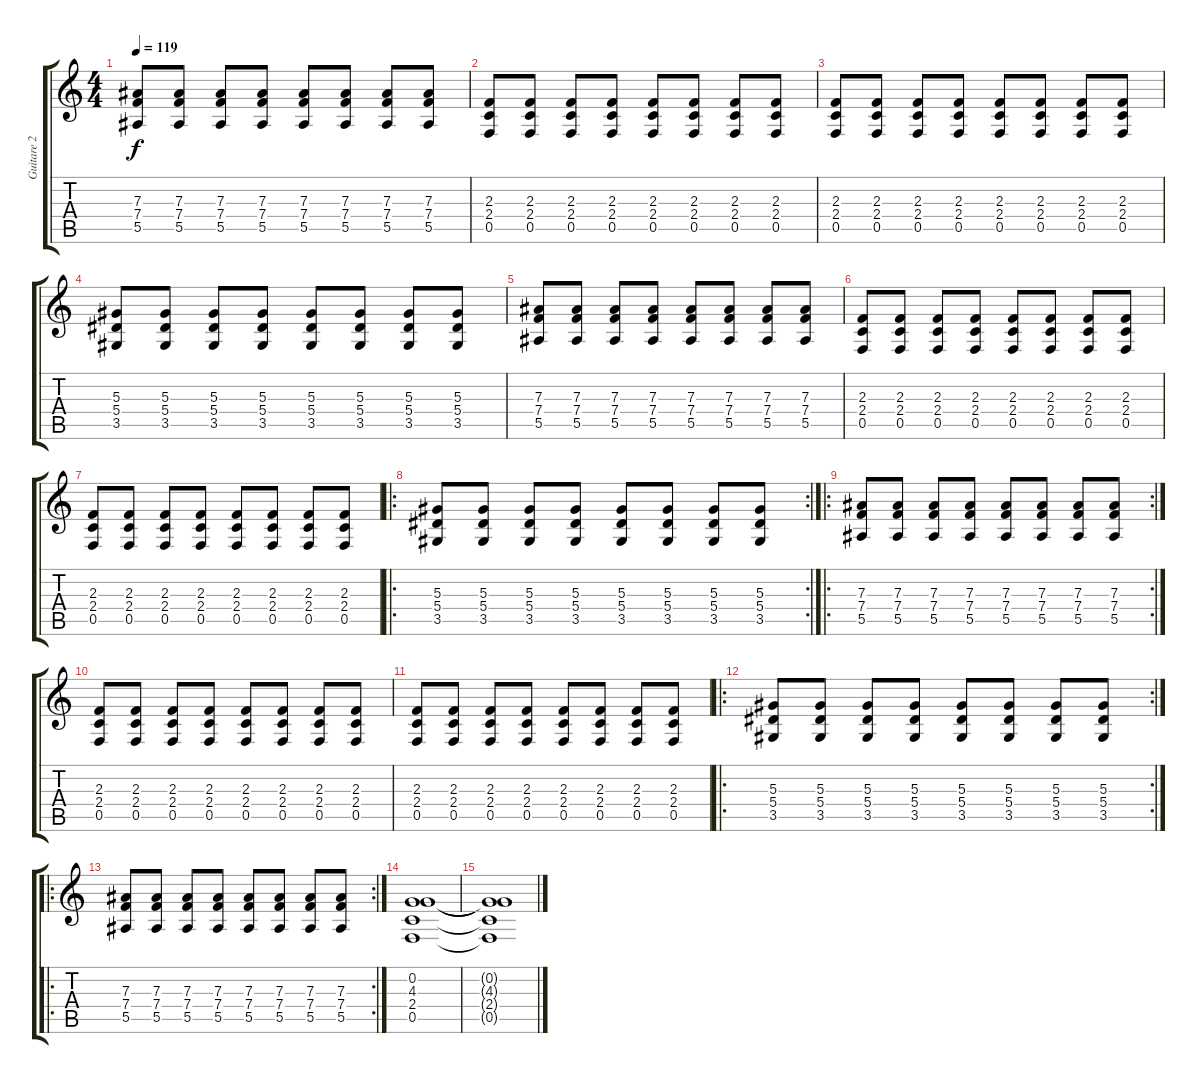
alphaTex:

\track ("Guitare 2 (Disto)" "Guitare 2 ") {instrument distortionguitar}
\staff {score tabs}
\tuning (C4 G3 Eb3 Bb2 F2 C2) {hide}
\ts (4 4)
\tempo 119
\clef g2
\ks c
(7.3 7.4 5.5).8{dy f} (7.3 7.4 5.5).8 (7.3 7.4 5.5).8 (7.3 7.4 5.5).8 (7.3 7.4 5.5).8 (7.3 7.4 5.5).8 (7.3 7.4 5.5).8 (7.3 7.4 5.5).8 |
(2.3 2.4 0.5).8 (2.3 2.4 0.5).8 (2.3 2.4 0.5).8 (2.3 2.4 0.5).8 (2.3 2.4 0.5).8 (2.3 2.4 0.5).8 (2.3 2.4 0.5).8 (2.3 2.4 0.5).8 |
(2.3 2.4 0.5).8 (2.3 2.4 0.5).8 (2.3 2.4 0.5).8 (2.3 2.4 0.5).8 (2.3 2.4 0.5).8 (2.3 2.4 0.5).8 (2.3 2.4 0.5).8 (2.3 2.4 0.5).8 |
(5.3 5.4 3.5).8 (5.3 5.4 3.5).8 (5.3 5.4 3.5).8 (5.3 5.4 3.5).8 (5.3 5.4 3.5).8 (5.3 5.4 3.5).8 (5.3 5.4 3.5).8 (5.3 5.4 3.5).8 |
(7.3 7.4 5.5).8 (7.3 7.4 5.5).8 (7.3 7.4 5.5).8 (7.3 7.4 5.5).8 (7.3 7.4 5.5).8 (7.3 7.4 5.5).8 (7.3 7.4 5.5).8 (7.3 7.4 5.5).8 |
(2.3 2.4 0.5).8 (2.3 2.4 0.5).8 (2.3 2.4 0.5).8 (2.3 2.4 0.5).8 (2.3 2.4 0.5).8 (2.3 2.4 0.5).8 (2.3 2.4 0.5).8 (2.3 2.4 0.5).8 |
(2.3 2.4 0.5).8 (2.3 2.4 0.5).8 (2.3 2.4 0.5).8 (2.3 2.4 0.5).8 (2.3 2.4 0.5).8 (2.3 2.4 0.5).8 (2.3 2.4 0.5).8 (2.3 2.4 0.5).8 |
\ro
\rc 2
(5.3 5.4 3.5).8 (5.3 5.4 3.5).8 (5.3 5.4 3.5).8 (5.3 5.4 3.5).8 (5.3 5.4 3.5).8 (5.3 5.4 3.5).8 (5.3 5.4 3.5).8 (5.3 5.4 3.5).8 |
\ro
\rc 2
(7.3 7.4 5.5).8 (7.3 7.4 5.5).8 (7.3 7.4 5.5).8 (7.3 7.4 5.5).8 (7.3 7.4 5.5).8 (7.3 7.4 5.5).8 (7.3 7.4 5.5).8 (7.3 7.4 5.5).8 |
(2.3 2.4 0.5).8 (2.3 2.4 0.5).8 (2.3 2.4 0.5).8 (2.3 2.4 0.5).8 (2.3 2.4 0.5).8 (2.3 2.4 0.5).8 (2.3 2.4 0.5).8 (2.3 2.4 0.5).8 |
(2.3 2.4 0.5).8 (2.3 2.4 0.5).8 (2.3 2.4 0.5).8 (2.3 2.4 0.5).8 (2.3 2.4 0.5).8 (2.3 2.4 0.5).8 (2.3 2.4 0.5).8 (2.3 2.4 0.5).8 |
\ro
\rc 2
(5.3 5.4 3.5).8 (5.3 5.4 3.5).8 (5.3 5.4 3.5).8 (5.3 5.4 3.5).8 (5.3 5.4 3.5).8 (5.3 5.4 3.5).8 (5.3 5.4 3.5).8 (5.3 5.4 3.5).8 |
\ro
\rc 2
(7.3 7.4 5.5).8 (7.3 7.4 5.5).8 (7.3 7.4 5.5).8 (7.3 7.4 5.5).8 (7.3 7.4 5.5).8 (7.3 7.4 5.5).8 (7.3 7.4 5.5).8 (7.3 7.4 5.5).8 |
(0.2 4.3 2.4 0.5).1 |
(0.2{t} 4.3{t} 2.4{t} 0.5{t}).1
